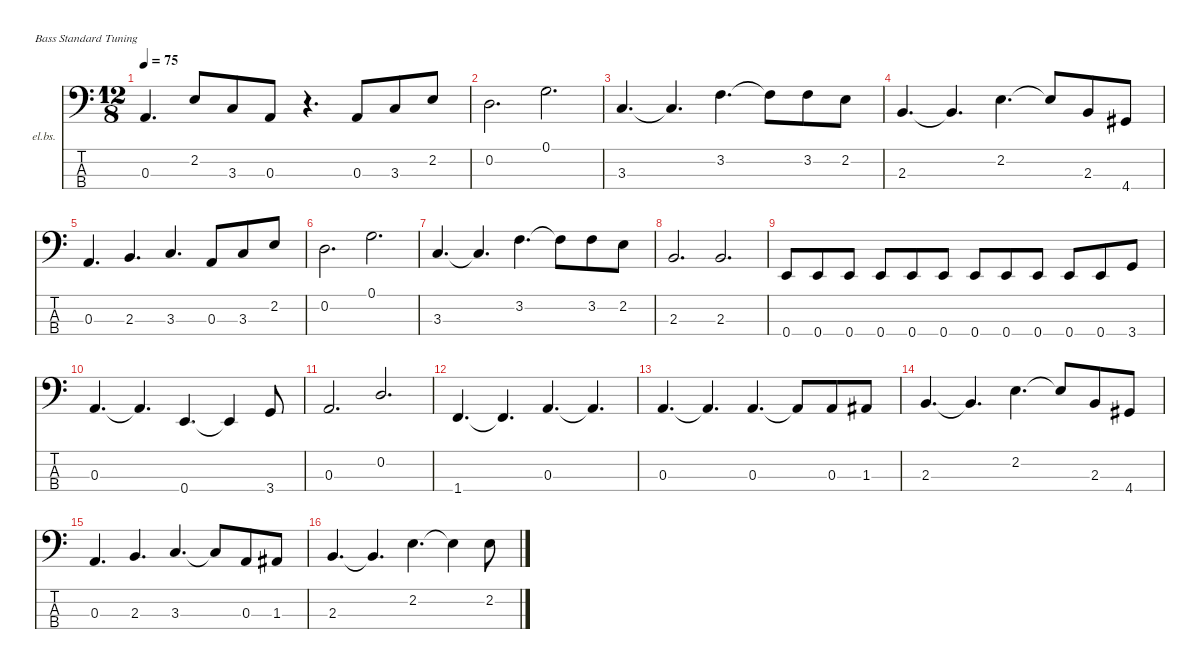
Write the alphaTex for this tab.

\defaultSystemsLayout 4
\hideDynamics
\bracketExtendMode nobrackets
\firstSystemTrackNameOrientation horizontal
\otherSystemsTrackNameOrientation horizontal
\track ("Bass" "el.bs.") {instrument electricbassfinger}
\staff {score tabs}
\tuning (G2 D2 A1 E1)
\ts (12 8)
\tempo 75
\clef f4
\ks c
0.3.4{d dy f beam Up} 2.2.8{beam Up} 3.3.8{beam Up} 0.3.8{beam Up} r.4{d beam Up} 0.3.8{beam Up} 3.3.8{beam Up} 2.2.8{beam Up} |
0.2.2{d beam Down} 0.1.2{d beam Down} |
3.3.4{d beam Up} 3.3{t}.4{d beam Up} 3.2.4{d beam Down} 3.2{t}.8{beam Down} 3.2.8{beam Down} 2.2.8{beam Down} |
2.3.4{d beam Up} 2.3{t}.4{d beam Up} 2.2.4{d beam Down} 2.2{t}.8{beam Up} 2.3.8{beam Up} 4.4{acc #}.8{beam Up} |
0.3.4{d beam Up} 2.3.4{d beam Up} 3.3.4{d beam Up} 0.3.8{beam Up} 3.3.8{beam Up} 2.2.8{beam Up} |
0.2.2{d beam Down} 0.1.2{d beam Down} |
3.3.4{d beam Up} 3.3{t}.4{d beam Up} 3.2.4{d beam Down} 3.2{t}.8{beam Down} 3.2.8{beam Down} 2.2.8{beam Down} |
2.3.2{d beam Up} 2.3.2{d beam Up} |
0.4.8{beam Up} 0.4.8{beam Up} 0.4.8{beam Up} 0.4.8{beam Up} 0.4.8{beam Up} 0.4.8{beam Up} 0.4.8{beam Up} 0.4.8{beam Up} 0.4.8{beam Up} 0.4.8{beam Up} 0.4.8{beam Up} 3.4.8{beam Up} |
0.3.4{d beam Up} 0.3{t}.4{d beam Up} 0.4.4{d beam Up} 0.4{t}.4{beam Up} 3.4.8{beam Up} |
0.3.2{d beam Up} 0.2.2{d beam Up} |
1.4.4{d beam Up} 1.4{t}.4{d beam Up} 0.3.4{d beam Up} 0.3{t}.4{d beam Up} |
0.3.4{d beam Up} 0.3{t}.4{d beam Up} 0.3.4{d beam Up} 0.3{t}.8{beam Up} 0.3.8{beam Up} 1.3{acc #}.8{beam Up} |
2.3.4{d beam Up} 2.3{t}.4{d beam Up} 2.2.4{d beam Down} 2.2{t}.8{beam Up} 2.3.8{beam Up} 4.4{acc #}.8{beam Up} |
0.3.4{d beam Up} 2.3.4{d beam Up} 3.3.4{d beam Up} 3.3{t}.8{beam Up} 0.3.8{beam Up} 1.3{acc #}.8{beam Up} |
2.3.4{d beam Up} 2.3{t}.4{d beam Up} 2.2.4{d beam Down} 2.2{t}.4{beam Down} 2.2.8{beam Down}
